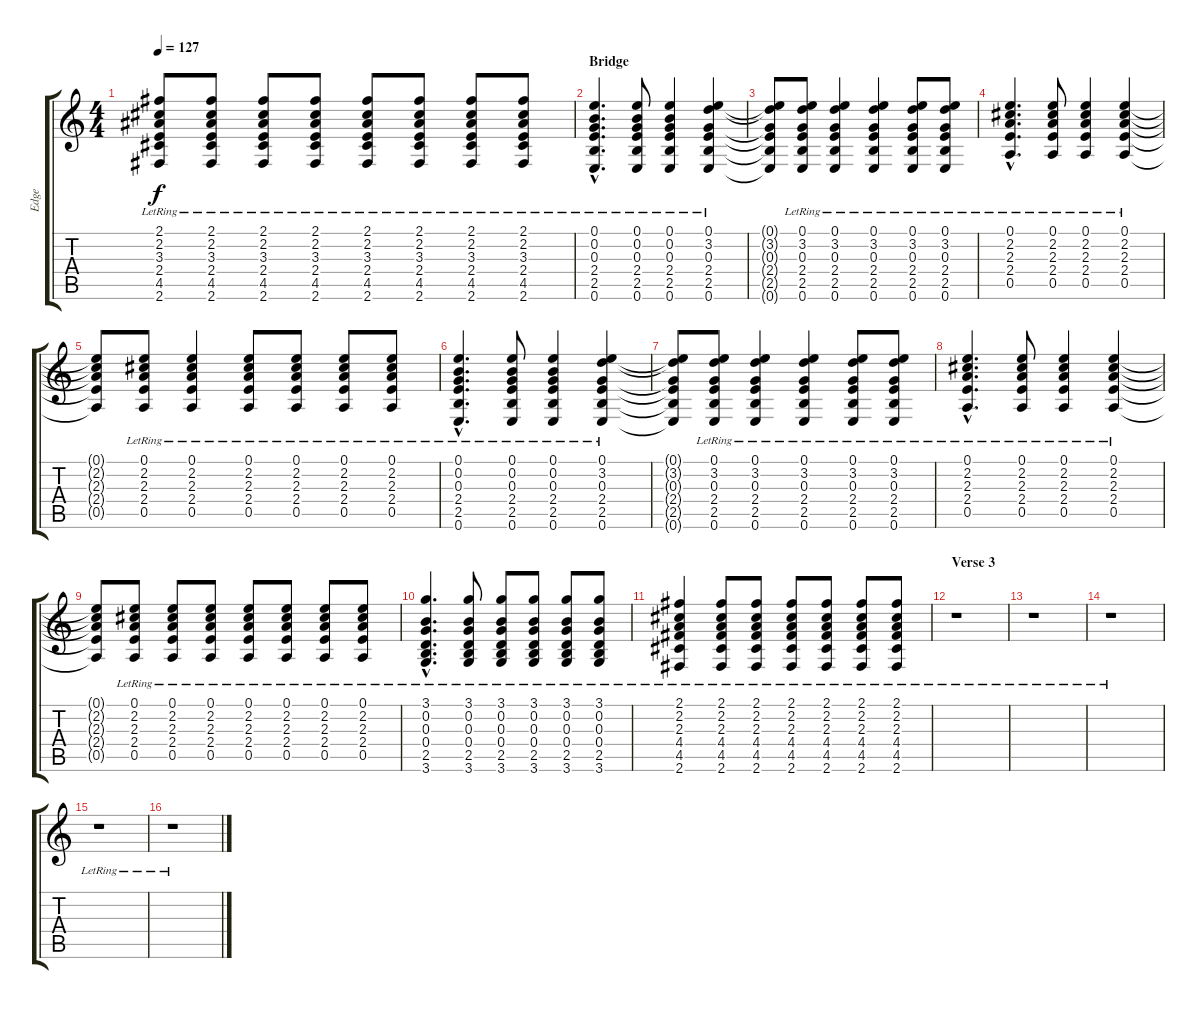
\track ("Edge" "Edge") {instrument acousticguitarsteel}
\staff {score tabs}
\tuning (E4 B3 G3 D3 A2 E2) {hide}
\ts (4 4)
\tempo 127
\clef g2
\ks c
(2.1{lr} 2.2{lr} 3.3{lr} 2.4{lr} 4.5{lr} 2.6{lr}).8{dy f} (2.1{lr} 2.2{lr} 3.3{lr} 2.4{lr} 4.5{lr} 2.6{lr}).8 (2.1{lr} 2.2{lr} 3.3{lr} 2.4{lr} 4.5{lr} 2.6{lr}).8 (2.1{lr} 2.2{lr} 3.3{lr} 2.4{lr} 4.5{lr} 2.6{lr}).8 (2.1{lr} 2.2{lr} 3.3{lr} 2.4{lr} 4.5{lr} 2.6{lr}).8 (2.1{lr} 2.2{lr} 3.3{lr} 2.4{lr} 4.5{lr} 2.6{lr}).8 (2.1{lr} 2.2{lr} 3.3{lr} 2.4{lr} 4.5{lr} 2.6{lr}).8 (2.1{lr} 2.2{lr} 3.3{lr} 2.4{lr} 4.5{lr} 2.6{lr}).8 |
\section ("" "Bridge")
(0.1{hac lr} 0.2{hac lr} 0.3{hac lr} 2.4{hac lr} 2.5{hac lr} 0.6{hac lr}).4{d} (0.1{lr} 0.2{lr} 0.3{lr} 2.4{lr} 2.5{lr} 0.6{lr}).8 (0.1{lr} 0.2{lr} 0.3{lr} 2.4{lr} 2.5{lr} 0.6{lr}).4 (0.1{lr} 3.2{lr} 0.3{lr} 2.4{lr} 2.5{lr} 0.6{lr}).4 |
(0.1{t} 3.2{t} 0.3{t} 2.4{t} 2.5{t} 0.6{t}).8 (0.1{lr} 3.2{lr} 0.3{lr} 2.4{lr} 2.5{lr} 0.6{lr}).8 (0.1{lr} 3.2{lr} 0.3{lr} 2.4{lr} 2.5{lr} 0.6{lr}).4 (0.1{lr} 3.2{lr} 0.3{lr} 2.4{lr} 2.5{lr} 0.6{lr}).4 (0.1{lr} 3.2{lr} 0.3{lr} 2.4{lr} 2.5{lr} 0.6{lr}).8 (0.1{lr} 3.2{lr} 0.3{lr} 2.4{lr} 2.5{lr} 0.6{lr}).8 |
(0.1{hac lr} 2.2{hac lr} 2.3{hac lr} 2.4{hac lr} 0.5{hac lr}).4{d} (0.1{lr} 2.2{lr} 2.3{lr} 2.4{lr} 0.5{lr}).8 (0.1{lr} 2.2{lr} 2.3{lr} 2.4{lr} 0.5{lr}).4 (0.1{lr} 2.2{lr} 2.3{lr} 2.4{lr} 0.5{lr}).4 |
(0.1{t} 2.2{t} 2.3{t} 2.4{t} 0.5{t}).8 (0.1{lr} 2.2{lr} 2.3{lr} 2.4{lr} 0.5{lr}).8 (0.1{lr} 2.2{lr} 2.3{lr} 2.4{lr} 0.5{lr}).4 (0.1{lr} 2.2{lr} 2.3{lr} 2.4{lr} 0.5{lr}).8 (0.1{lr} 2.2{lr} 2.3{lr} 2.4{lr} 0.5{lr}).8 (0.1{lr} 2.2{lr} 2.3{lr} 2.4{lr} 0.5{lr}).8 (0.1{lr} 2.2{lr} 2.3{lr} 2.4{lr} 0.5{lr}).8 |
(0.1{hac lr} 0.2{hac lr} 0.3{hac lr} 2.4{hac lr} 2.5{hac lr} 0.6{hac lr}).4{d} (0.1{lr} 0.2{lr} 0.3{lr} 2.4{lr} 2.5{lr} 0.6{lr}).8 (0.1{lr} 0.2{lr} 0.3{lr} 2.4{lr} 2.5{lr} 0.6{lr}).4 (0.1{lr} 3.2{lr} 0.3{lr} 2.4{lr} 2.5{lr} 0.6{lr}).4 |
(0.1{t} 3.2{t} 0.3{t} 2.4{t} 2.5{t} 0.6{t}).8 (0.1{lr} 3.2{lr} 0.3{lr} 2.4{lr} 2.5{lr} 0.6{lr}).8 (0.1{lr} 3.2{lr} 0.3{lr} 2.4{lr} 2.5{lr} 0.6{lr}).4 (0.1{lr} 3.2{lr} 0.3{lr} 2.4{lr} 2.5{lr} 0.6{lr}).4 (0.1{lr} 3.2{lr} 0.3{lr} 2.4{lr} 2.5{lr} 0.6{lr}).8 (0.1{lr} 3.2{lr} 0.3{lr} 2.4{lr} 2.5{lr} 0.6{lr}).8 |
(0.1{hac lr} 2.2{hac lr} 2.3{hac lr} 2.4{hac lr} 0.5{hac lr}).4{d} (0.1{lr} 2.2{lr} 2.3{lr} 2.4{lr} 0.5{lr}).8 (0.1{lr} 2.2{lr} 2.3{lr} 2.4{lr} 0.5{lr}).4 (0.1{lr} 2.2{lr} 2.3{lr} 2.4{lr} 0.5{lr}).4 |
(0.1{t} 2.2{t} 2.3{t} 2.4{t} 0.5{t}).8 (0.1{lr} 2.2{lr} 2.3{lr} 2.4{lr} 0.5{lr}).8 (0.1{lr} 2.2{lr} 2.3{lr} 2.4{lr} 0.5{lr}).8 (0.1{lr} 2.2{lr} 2.3{lr} 2.4{lr} 0.5{lr}).8 (0.1{lr} 2.2{lr} 2.3{lr} 2.4{lr} 0.5{lr}).8 (0.1{lr} 2.2{lr} 2.3{lr} 2.4{lr} 0.5{lr}).8 (0.1{lr} 2.2{lr} 2.3{lr} 2.4{lr} 0.5{lr}).8 (0.1{lr} 2.2{lr} 2.3{lr} 2.4{lr} 0.5{lr}).8 |
(3.1{hac lr} 0.2{hac lr} 0.3{hac lr} 0.4{hac lr} 2.5{hac lr} 3.6{hac lr}).4{d} (3.1{lr} 0.2{lr} 0.3{lr} 0.4{lr} 2.5{lr} 3.6{lr}).8 (3.1{lr} 0.2{lr} 0.3{lr} 0.4{lr} 2.5{lr} 3.6{lr}).8 (3.1{lr} 0.2{lr} 0.3{lr} 0.4{lr} 2.5{lr} 3.6{lr}).8 (3.1{lr} 0.2{lr} 0.3{lr} 0.4{lr} 2.5{lr} 3.6{lr}).8 (3.1{lr} 0.2{lr} 0.3{lr} 0.4{lr} 2.5{lr} 3.6{lr}).8 |
(2.1{lr} 2.2{lr} 2.3{lr} 4.4{lr} 4.5{lr} 2.6{lr}).4 (2.1{lr} 2.2{lr} 2.3{lr} 4.4{lr} 4.5{lr} 2.6{lr}).8 (2.1{lr} 2.2{lr} 2.3{lr} 4.4{lr} 4.5{lr} 2.6{lr}).8 (2.1{lr} 2.2{lr} 2.3{lr} 4.4{lr} 4.5{lr} 2.6{lr}).8 (2.1{lr} 2.2{lr} 2.3{lr} 4.4{lr} 4.5{lr} 2.6{lr}).8 (2.1{lr} 2.2{lr} 2.3{lr} 4.4{lr} 4.5{lr} 2.6{lr}).8 (2.1{lr} 2.2{lr} 2.3{lr} 4.4{lr} 4.5{lr} 2.6{lr}).8 |
\section ("" "Verse 3")
r.1 |
r.1 |
r.1 |
r.1 |
r.1
